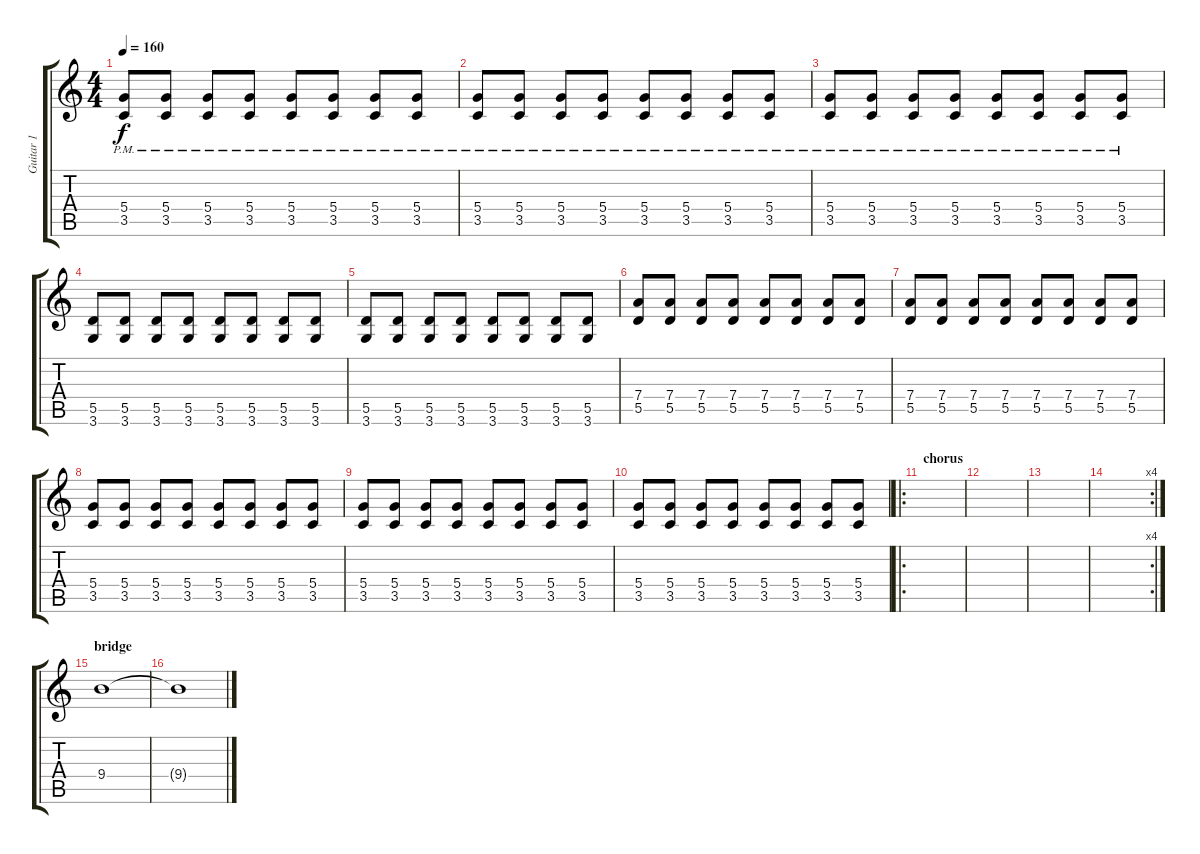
\track ("Guitar 1" "Guitar 1") {instrument overdrivenguitar}
\staff {score tabs}
\tuning (E4 B3 G3 D3 A2 E2) {hide}
\ts (4 4)
\tempo 160
\clef g2
\ks c
(5.4{pm} 3.5{pm}).8{dy f} (5.4{pm} 3.5{pm}).8 (5.4{pm} 3.5{pm}).8 (5.4{pm} 3.5{pm}).8 (5.4{pm} 3.5{pm}).8 (5.4{pm} 3.5{pm}).8 (5.4{pm} 3.5{pm}).8 (5.4{pm} 3.5{pm}).8 |
(5.4{pm} 3.5{pm}).8 (5.4{pm} 3.5{pm}).8 (5.4{pm} 3.5{pm}).8 (5.4{pm} 3.5{pm}).8 (5.4{pm} 3.5{pm}).8 (5.4{pm} 3.5{pm}).8 (5.4{pm} 3.5{pm}).8 (5.4{pm} 3.5{pm}).8 |
(5.4{pm} 3.5{pm}).8 (5.4{pm} 3.5{pm}).8 (5.4{pm} 3.5{pm}).8 (5.4{pm} 3.5{pm}).8 (5.4{pm} 3.5{pm}).8 (5.4{pm} 3.5{pm}).8 (5.4{pm} 3.5{pm}).8 (5.4{pm} 3.5{pm}).8 |
(5.5 3.6).8 (5.5 3.6).8 (5.5 3.6).8 (5.5 3.6).8 (5.5 3.6).8 (5.5 3.6).8 (5.5 3.6).8 (5.5 3.6).8 |
(5.5 3.6).8 (5.5 3.6).8 (5.5 3.6).8 (5.5 3.6).8 (5.5 3.6).8 (5.5 3.6).8 (5.5 3.6).8 (5.5 3.6).8 |
(7.4 5.5).8 (7.4 5.5).8 (7.4 5.5).8 (7.4 5.5).8 (7.4 5.5).8 (7.4 5.5).8 (7.4 5.5).8 (7.4 5.5).8 |
(7.4 5.5).8 (7.4 5.5).8 (7.4 5.5).8 (7.4 5.5).8 (7.4 5.5).8 (7.4 5.5).8 (7.4 5.5).8 (7.4 5.5).8 |
(5.4 3.5).8 (5.4 3.5).8 (5.4 3.5).8 (5.4 3.5).8 (5.4 3.5).8 (5.4 3.5).8 (5.4 3.5).8 (5.4 3.5).8 |
(5.4 3.5).8 (5.4 3.5).8 (5.4 3.5).8 (5.4 3.5).8 (5.4 3.5).8 (5.4 3.5).8 (5.4 3.5).8 (5.4 3.5).8 |
(5.4 3.5).8 (5.4 3.5).8 (5.4 3.5).8 (5.4 3.5).8 (5.4 3.5).8 (5.4 3.5).8 (5.4 3.5).8 (5.4 3.5).8 |
\ro
\section ("" "chorus")
|
|
|
\rc 4
|
\section ("" "bridge")
9.4.1 |
9.4{t}.1
